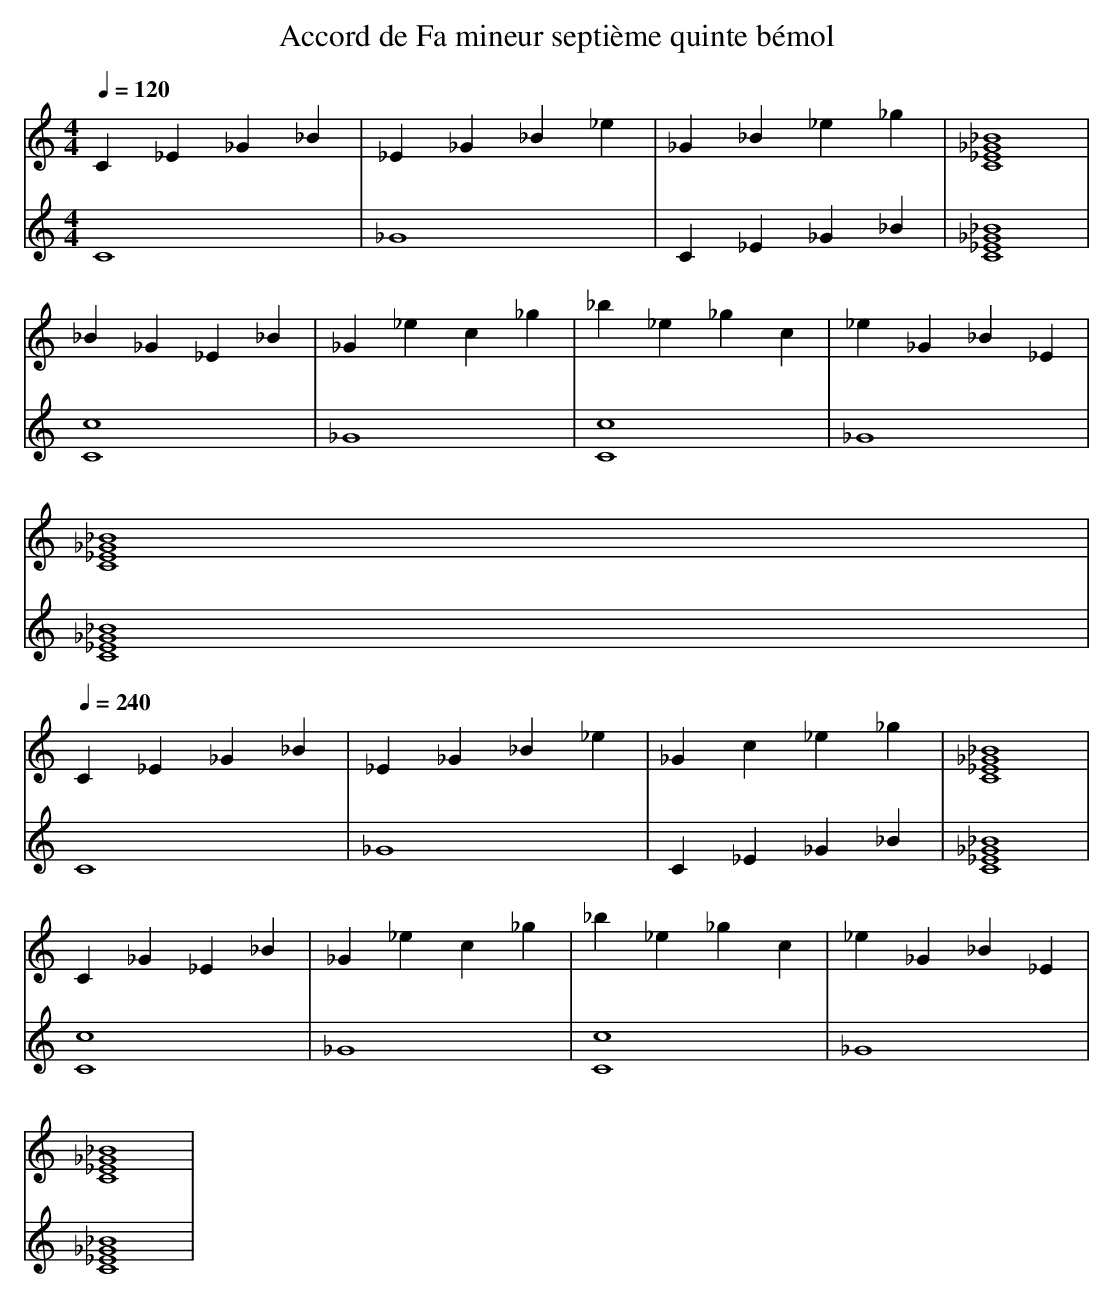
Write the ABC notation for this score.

X:1
T:Accord de Fa mineur septième quinte bémol
M: 4/4
L: 1/4
Q:1/4=120
K:C
V:1
C _E _G _B | _E _G _B _e | _G _B _e _g | [C4 _E4 _G4 _B4] |
_B _G _E _B | _G _e c _g | _b _e _g c | _e _G _B _E |
[C4 _E4 _G4 _B4] |
Q:1/4=240
C _E _G _B | _E _G _B _e | _G c _e _g | [C4 _E4 _G4 _B4] |
C _G _E _B | _G _e c _g | _b _e _g c | _e _G _B _E |
[C4 _E4 _G4 _B4] |
V:2
C4 | _G4 | C _E _G _B | [C4 _E4 _G4 _B4] |
[C4 c4] | _G4 | [C4 c4] | _G4 |
[C4 _E4 _G4 _B4] |
Q:1/4=240
C4 | _G4 | C _E _G _B | [C4 _E4 _G4 _B4] |
[C4 c4] | _G4 | [C4 c4] | _G4 |
[C4 _E4 _G4 _B4] |
